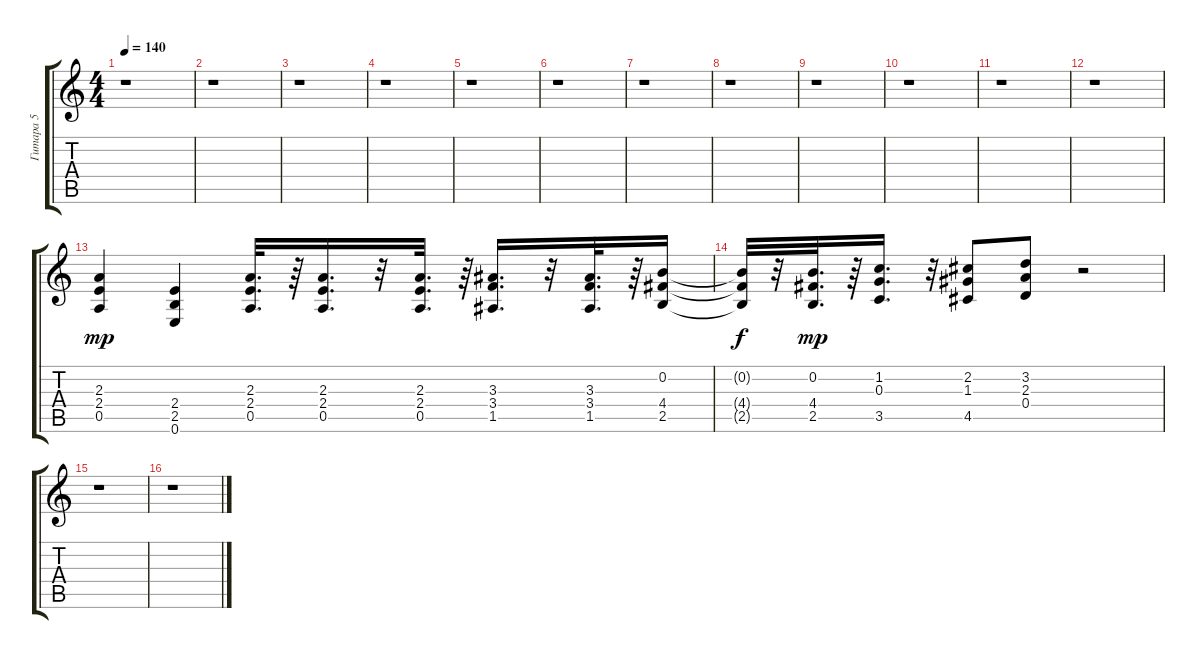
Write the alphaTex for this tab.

\track ("Гитара 5" "Гитара 5") {instrument distortionguitar}
\staff {score tabs}
\tuning (E4 B3 G3 D3 A2 E2) {hide}
\ts (4 4)
\tempo 140
\clef g2
\ks c
r.1{dy mp} |
r.1 |
r.1 |
r.1 |
r.1 |
r.1 |
r.1 |
r.1 |
r.1 |
r.1 |
r.1 |
r.1 |
(2.3 2.4 0.5).4 (2.4 2.5 0.6).4 (2.3 2.4 0.5).32{d} r.64 (2.3 2.4 0.5).16{d} r.32 (2.3 2.4 0.5).32{d} r.64 (3.3 3.4 1.5).16{d} r.32 (3.3 3.4 1.5).32{d} r.64 (0.2 4.4 2.5).16 |
(0.2{t} 4.4{t} 2.5{t}).32{dy f} r.32 (0.2 4.4 2.5).32{d dy mp} r.64 (1.2 0.3 3.5).16{d} r.32 (2.2 1.3 4.5).8 (3.2 2.3 0.4).8 r.2 |
r.1 |
r.1
